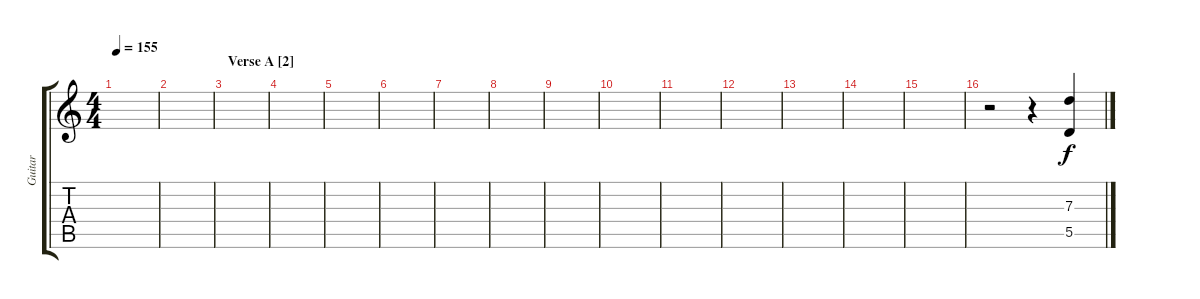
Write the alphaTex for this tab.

\track ("Guitar" "Guitar") {instrument overdrivenguitar}
\staff {score tabs}
\tuning (E4 B3 G3 D3 A2 E2) {hide}
\ts (4 4)
\tempo 155
\clef g2
\ks c
|
|
\section ("" "Verse A [2]")
|
|
|
|
|
|
|
|
|
|
|
|
|
r.2 r.4 (7.3{ss} 5.5{ss}).4
